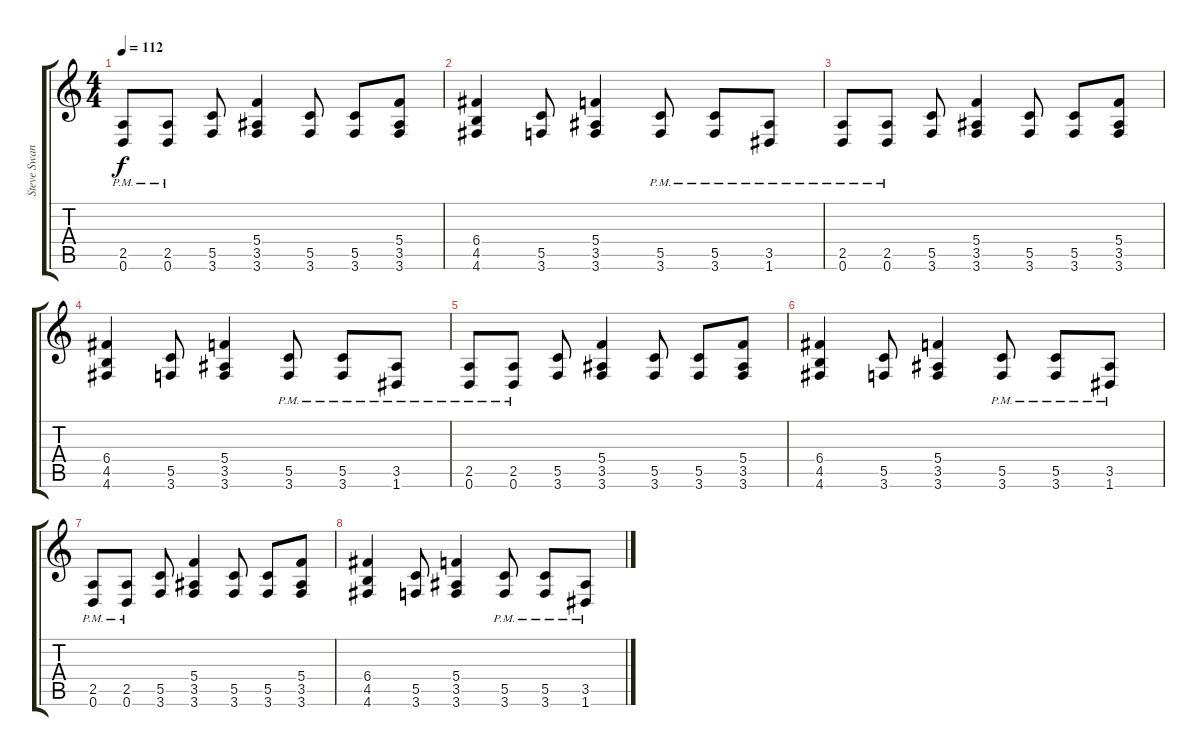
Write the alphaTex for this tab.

\track ("Steve Swanson (2nd Guitar)" "Steve Swan") {instrument overdrivenguitar}
\staff {score tabs}
\tuning (D4 A3 F3 C3 G2 D2) {hide}
\ts (4 4)
\tempo 112
\clef g2
\ks c
(2.5{pm} 0.6{pm}).8{dy f} (2.5{pm} 0.6{pm}).8 (5.5 3.6).8 (5.4 3.5 3.6).4 (5.5 3.6).8 (5.5 3.6).8 (5.4 3.5 3.6).8 |
(6.4 4.5 4.6).4 (5.5 3.6).8 (5.4 3.5 3.6).4 (5.5{pm} 3.6{pm}).8 (5.5{pm} 3.6{pm}).8 (3.5{pm} 1.6{pm}).8 |
(2.5{pm} 0.6{pm}).8 (2.5{pm} 0.6{pm}).8 (5.5 3.6).8 (5.4 3.5 3.6).4 (5.5 3.6).8 (5.5 3.6).8 (5.4 3.5 3.6).8 |
(6.4 4.5 4.6).4 (5.5 3.6).8 (5.4 3.5 3.6).4 (5.5{pm} 3.6{pm}).8 (5.5{pm} 3.6{pm}).8 (3.5{pm} 1.6{pm}).8 |
(2.5{pm} 0.6{pm}).8 (2.5{pm} 0.6{pm}).8 (5.5 3.6).8 (5.4 3.5 3.6).4 (5.5 3.6).8 (5.5 3.6).8 (5.4 3.5 3.6).8 |
(6.4 4.5 4.6).4 (5.5 3.6).8 (5.4 3.5 3.6).4 (5.5{pm} 3.6{pm}).8 (5.5{pm} 3.6{pm}).8 (3.5{pm} 1.6{pm}).8 |
(2.5{pm} 0.6{pm}).8 (2.5{pm} 0.6{pm}).8 (5.5 3.6).8 (5.4 3.5 3.6).4 (5.5 3.6).8 (5.5 3.6).8 (5.4 3.5 3.6).8 |
(6.4 4.5 4.6).4 (5.5 3.6).8 (5.4 3.5 3.6).4 (5.5{pm} 3.6{pm}).8 (5.5{pm} 3.6{pm}).8 (3.5{pm} 1.6{pm}).8
